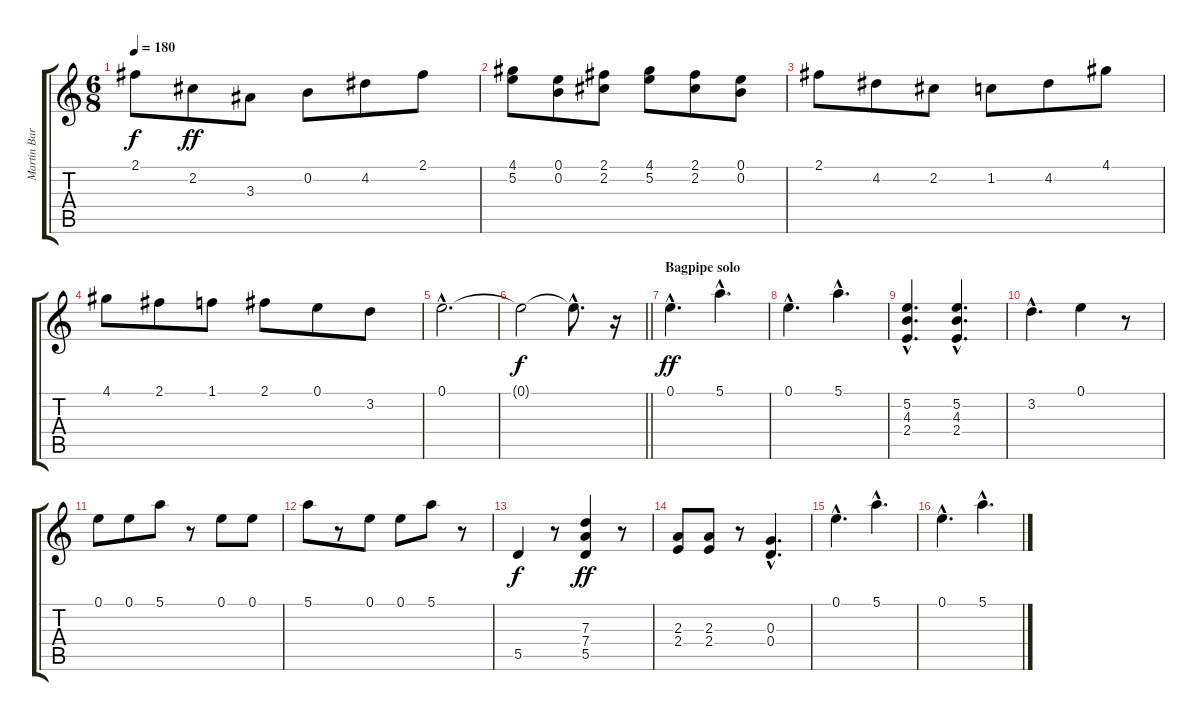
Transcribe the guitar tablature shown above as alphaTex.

\track ("Martin Barre - guitar" "Martin Bar") {instrument overdrivenguitar}
\staff {score tabs}
\tuning (E4 B3 G3 D3 A2 E2) {hide}
\ts (6 8)
\tempo 180
\clef g2
\ks c
2.1{t}.8{dy f} 2.2.8{dy ff} 3.3.8 0.2.8 4.2.8 2.1.8 |
(4.1 5.2).8 (0.1 0.2).8 (2.1 2.2).8 (4.1 5.2).8 (2.1 2.2).8 (0.1 0.2).8 |
2.1.8 4.2.8 2.2.8 1.2.8 4.2.8 4.1.8 |
4.1.8 2.1.8 1.1.8 2.1.8 0.1.8 3.2.8 |
0.1{hac}.2{d} |
\barLineRight lightlight
0.1{t}.2{dy f} 0.1{hac t}.8{d} r.16 |
\section ("" "Bagpipe solo")
0.1{hac}.4{d dy ff} 5.1{hac}.4{d} |
0.1{hac}.4{d} 5.1{hac}.4{d} |
(5.2{hac} 4.3{hac} 2.4{hac}).4{d} (5.2{hac} 4.3{hac} 2.4{hac}).4{d} |
3.2{hac}.4{d} 0.1.4 r.8 |
0.1.8 0.1.8 5.1.8 r.8 0.1.8 0.1.8 |
5.1.8 r.8 0.1.8 0.1.8 5.1.8 r.8 |
5.5.4{dy f} r.8 (7.3 7.4 5.5).4{dy ff} r.8 |
(2.3 2.4).8 (2.3 2.4).8 r.8 (0.3{hac} 0.4{hac}).4{d} |
0.1{hac}.4{d} 5.1{hac}.4{d} |
0.1{hac}.4{d} 5.1{hac}.4{d}
